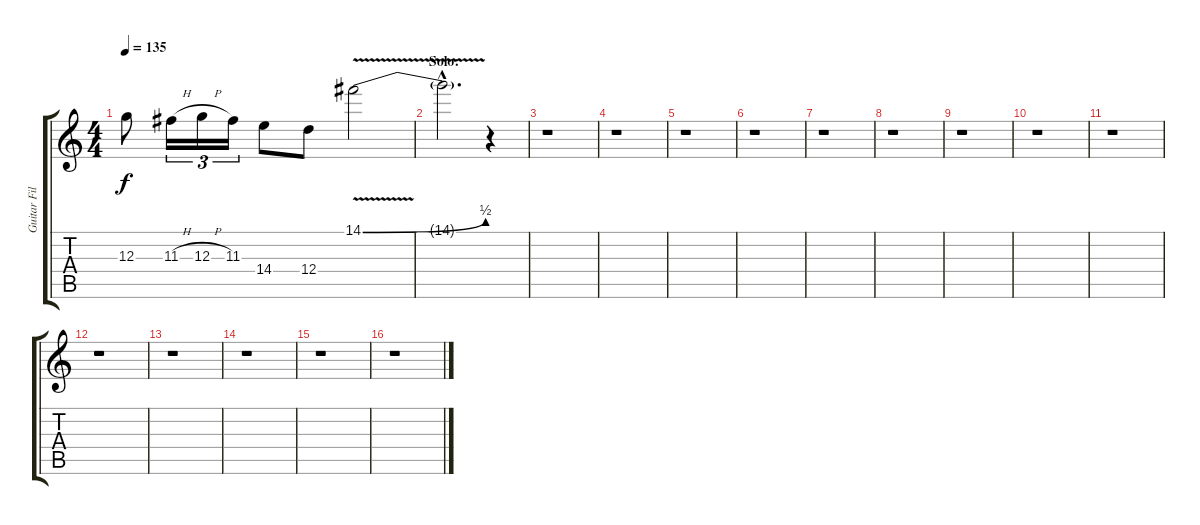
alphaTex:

\track ("Guitar Fills I" "Guitar Fil") {instrument distortionguitar}
\staff {score tabs}
\tuning (E4 B3 G3 D3 A2 E2) {hide}
\ts (4 4)
\tempo 135
\clef g2
\ks c
12.3.8{dy f} 11.3{h}.16{tu (3 2)} 12.3{h}.16{tu (3 2)} 11.3.16{tu (3 2)} 14.4.8 12.4.8 14.1{be (bend 0 0 60 2) v}.2 |
\section ("" "Solo:")
14.1{hac t}.2{d} r.4 |
r.1 |
r.1 |
r.1 |
r.1 |
r.1 |
r.1 |
r.1 |
r.1 |
r.1 |
r.1 |
r.1 |
r.1 |
r.1 |
r.1
